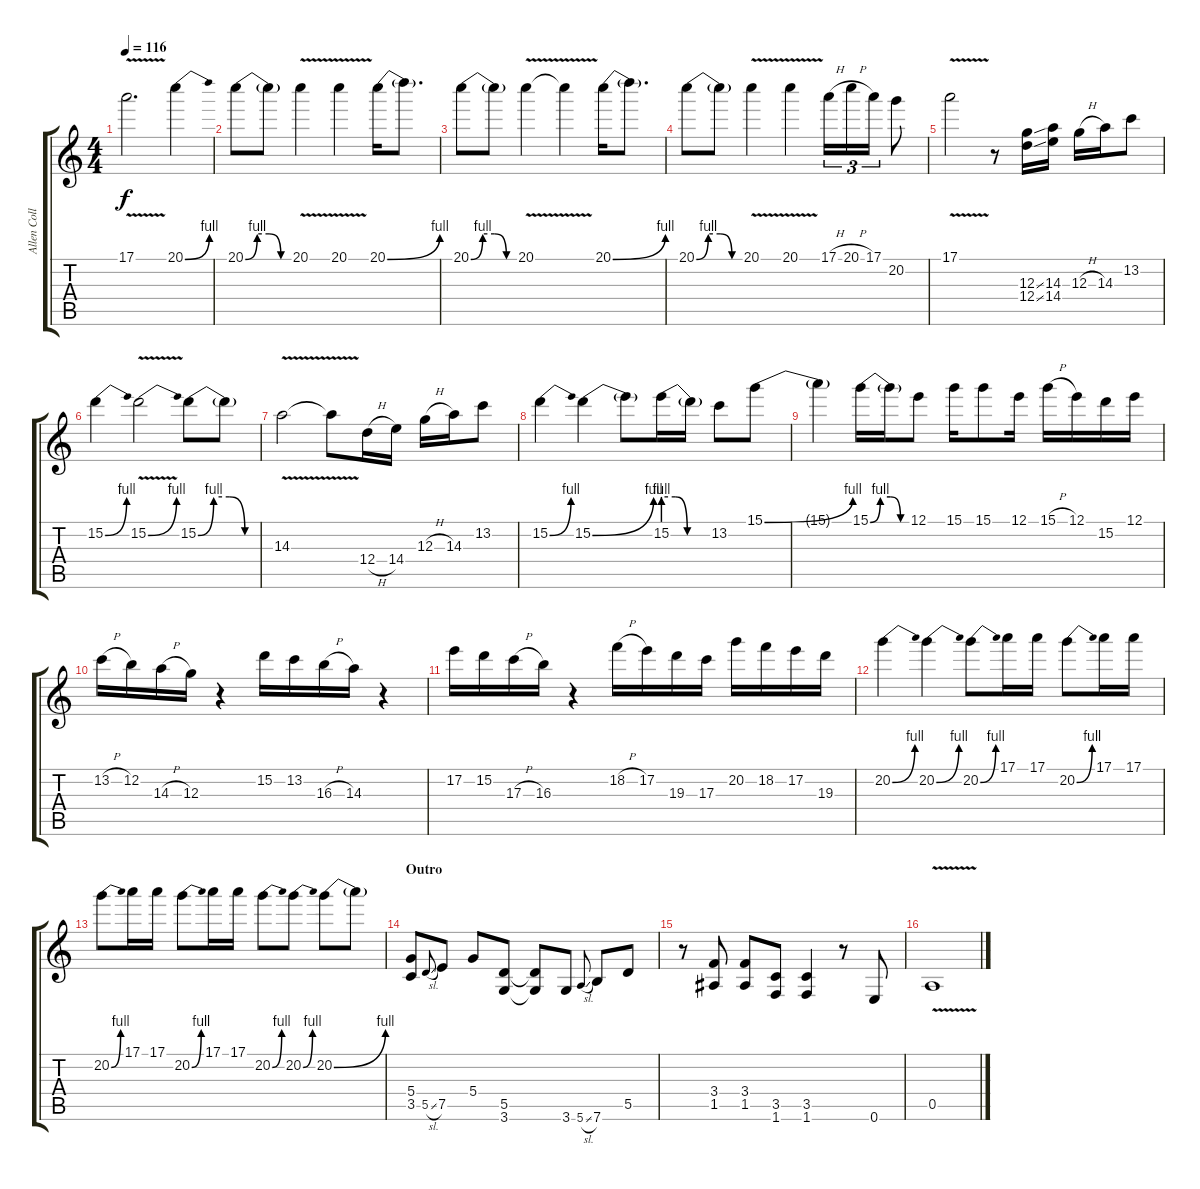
\track ("Allen Collins" "Allen Coll") {instrument overdrivenguitar}
\staff {score tabs}
\tuning (E4 B3 G3 D3 A2 E2) {hide}
\ts (4 4)
\tempo 116
\clef g2
\ks c
17.1{v}.2{d dy f} 20.1{be (bend 0 0 60 4)}.4 |
20.1{be (custom 0 0 15 4 30 4 45 0 60 0)}.8 20.1{t}.8 20.1{v}.4 20.1{v}.4 20.1{be (bend 0 0 60 4)}.16 20.1{t}.8{d} |
20.1{be (custom 0 0 15 4 30 4 45 0 60 0)}.8 20.1{t}.8 20.1{v}.4 20.1{t}.4 20.1{be (bend 0 0 60 4)}.16 20.1{t}.8{d} |
20.1{be (custom 0 0 15 4 30 4 45 0 60 0)}.8 20.1{t}.8 20.1{v}.4 20.1{v}.4 17.1{h}.16{tu (3 2)} 20.1{h}.16{tu (3 2)} 17.1.16{tu (3 2)} 20.2.8 |
17.1{v}.2 r.8 (12.3{ss} 12.4{ss}).16 (14.3 14.4).16 12.3{h}.16 14.3.16 13.2.8 |
15.2{be (bend 0 0 60 4)}.4 15.2{be (bend 0 0 60 4) v}.2 15.2{be (custom 0 0 15 4 30 4 45 0 60 0)}.8 15.2{t}.8 |
14.3{v}.2 14.3{t}.8 12.4{h}.16 14.4.16 12.3{h}.16 14.3.16 13.2.8 |
15.2{be (bend 0 0 60 4)}.4 15.2{be (bend 0 0 60 4)}.4 15.2{t}.8 15.2{be (custom 0 4 15 4 30 0 60 0)}.16 15.2{t}.16 13.2.8 15.1{be (bend 0 0 60 4)}.8 |
15.1{t}.4 15.1{be (custom 0 0 15 4 30 4 45 0 60 0)}.16 15.1{t}.16 12.1.8 15.1.16 15.1.8 12.1.16 15.1{h}.16 12.1.16 15.2.16 12.1.16 |
13.2{h}.16 12.2.16 14.3{h}.16 12.3.16 r.4 15.2.16 13.2.16 16.3{h}.16 14.3.16 r.4 |
17.2.16 15.2.16 17.3{h}.16 16.3.16 r.4 18.2{h}.16 17.2.16 19.3.16 17.3.16 20.2.16 18.2.16 17.2.16 19.3.16 |
20.2{be (bend 0 0 60 4)}.4 20.2{be (bend 0 0 60 4)}.4 20.2{be (bend 0 0 60 4)}.8 17.1.16 17.1.16 20.2{be (bend 0 0 60 4)}.8 17.1.16 17.1.16 |
20.2{be (bend 0 0 60 4)}.8 17.1.16 17.1.16 20.2{be (bend 0 0 60 4)}.8 17.1.16 17.1.16 20.2{be (bend 0 0 60 4)}.8 20.2{be (bend 0 0 60 4)}.8 20.2{be (bend 0 0 60 4)}.8 20.2{t}.8 |
\section ("" "Outro")
(5.4 3.5).8 5.5{sl}.8{gr onbeat} 7.5.8 5.4.8 (5.5 3.6).8 (5.5{t} 3.6{t}).8 3.6.8 5.6{sl}.8{gr onbeat} 7.6.8 5.5.8 |
r.8 (3.4 1.5).8 (3.4 1.5).8 (3.5 1.6).8 (3.5 1.6).4 r.8 0.6.8 |
0.5{v}.1
